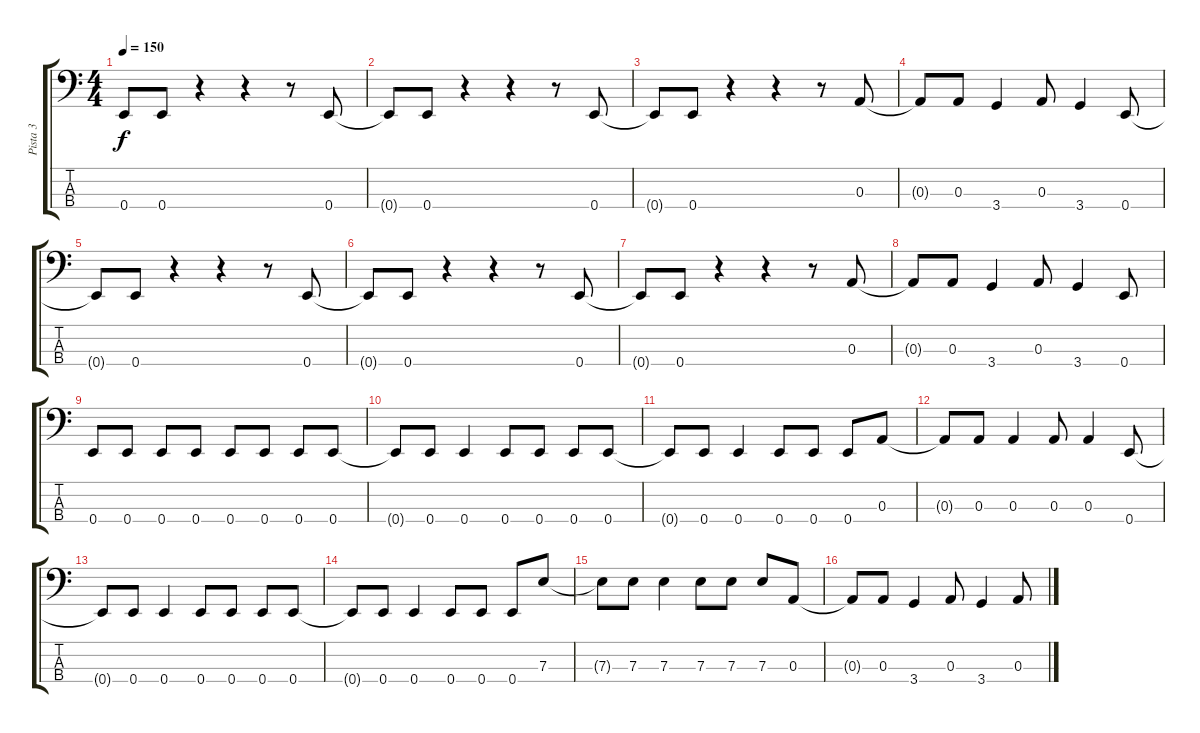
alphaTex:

\track ("Pista 3" "Pista 3") {instrument electricbasspick}
\staff {score tabs}
\tuning (G2 D2 A1 E1) {hide}
\ts (4 4)
\tempo 150
\clef f4
\ks c
0.4{t}.8{dy f} 0.4.8 r.4 r.4 r.8 0.4.8 |
0.4{t}.8 0.4.8 r.4 r.4 r.8 0.4.8 |
0.4{t}.8 0.4.8 r.4 r.4 r.8 0.3.8 |
0.3{t}.8 0.3.8 3.4.4 0.3.8 3.4.4 0.4.8 |
0.4{t}.8 0.4.8 r.4 r.4 r.8 0.4.8 |
0.4{t}.8 0.4.8 r.4 r.4 r.8 0.4.8 |
0.4{t}.8 0.4.8 r.4 r.4 r.8 0.3.8 |
0.3{t}.8 0.3.8 3.4.4 0.3.8 3.4.4 0.4.8 |
0.4.8 0.4.8 0.4.8 0.4.8 0.4.8 0.4.8 0.4.8 0.4.8 |
0.4{t}.8 0.4.8 0.4.4 0.4.8 0.4.8 0.4.8 0.4.8 |
0.4{t}.8 0.4.8 0.4.4 0.4.8 0.4.8 0.4.8 0.3.8 |
0.3{t}.8 0.3.8 0.3.4 0.3.8 0.3.4 0.4.8 |
0.4{t}.8 0.4.8 0.4.4 0.4.8 0.4.8 0.4.8 0.4.8 |
0.4{t}.8 0.4.8 0.4.4 0.4.8 0.4.8 0.4.8 7.3.8 |
7.3{t}.8 7.3.8 7.3.4 7.3.8 7.3.8 7.3.8 0.3.8 |
0.3{t}.8 0.3.8 3.4.4 0.3.8 3.4.4 0.3.8
